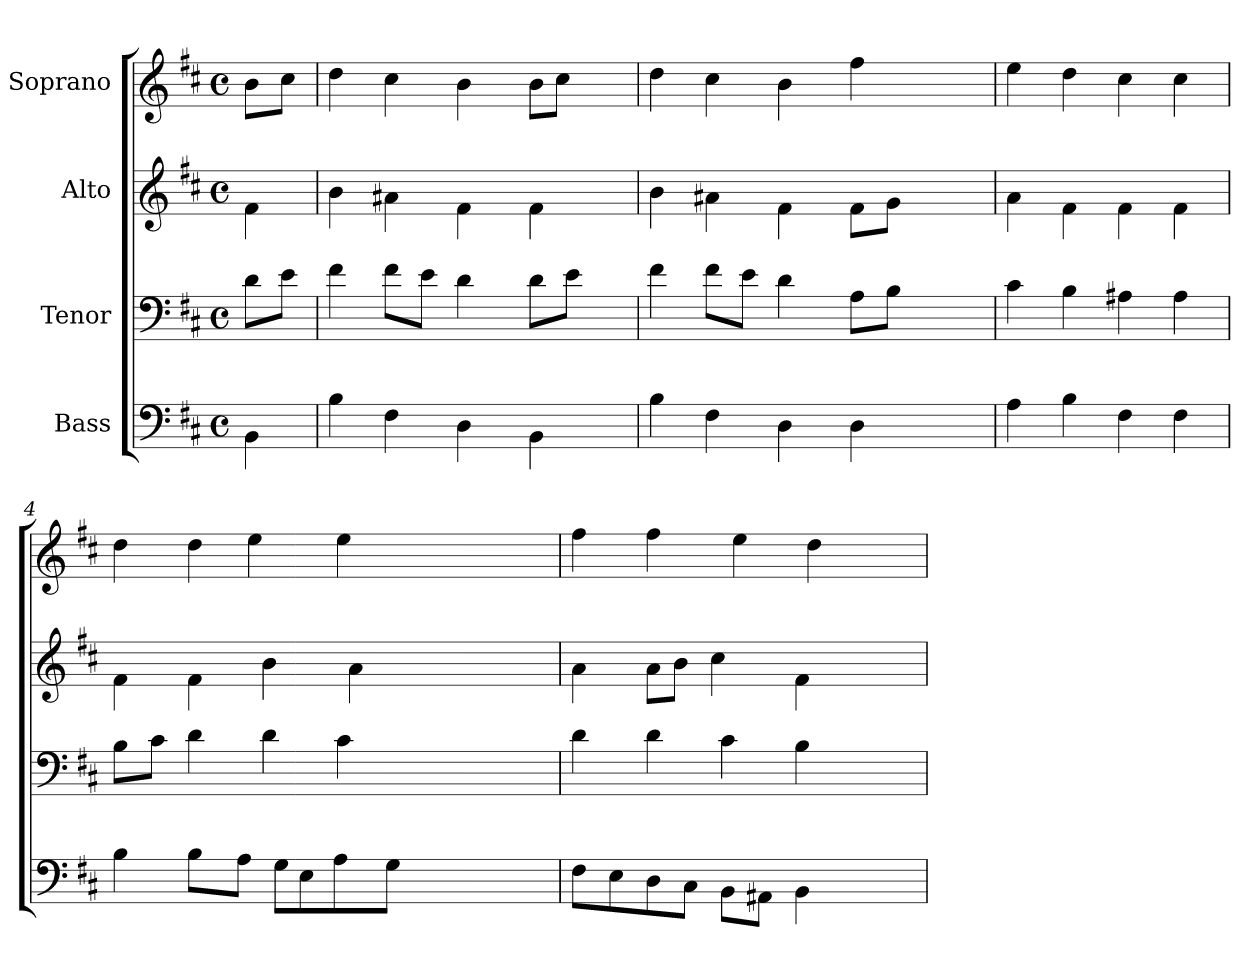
**kern	**text	**kern	**text	**kern	**text	**kern	**text
*part4	*part4	*part3	*part3	*part2	*part2	*part1	*part1
*staff4	*staff4	*staff3	*staff3	*staff2	*staff2	*staff1	*staff1
*I"Bass	*	*I"Tenor	*	*I"Alto	*	*I"Soprano	*
*clefF4	*	*clefF4	*	*clefG2	*	*clefG2	*
*k[f#c#]	*	*k[f#c#]	*	*k[f#c#]	*	*k[f#c#]	*
*D:	*	*D:	*	*D:	*	*b:	*
*M4/4	*	*M4/4	*	*M4/4	*	*M4/4	*
*met(c)	*	*met(c)	*	*met(c)	*	*met(c)	*
=	=	=	=	=	=	=	=
*^	*	*	*	*	*	*	*
*	*	*	*^	*	*	*	*	*
*	*	*	*	*	*	*^	*	*	*
*	*	*	*	*	*	*	*	*	*^	*
8BByy	4BB\	.	8dJyy	8d\L	.	8f#yy	4f#\	.	8bJyy	8b\L	.
8BByy	.	9	8eJyy	8e\J	.	8f#yy	.	2	8cc#Jyy	8cc#\J	.
=1	=1	=1	=1	=1	=1	=1	=1	=1	=1	=1	=1
4Byy	4B\	.	4f#yy	4f#\	.	4byy	4b\	.	4ddyy	4dd\	.
8F#yy	4F#\	.	8f#Jyy	8f#\L	.	8a#yy	4a#X\	.	8cc#yy	4cc#\	.
8F#yy	.	.	8eJyy	8e\J	.	8a#yy	.	4	8cc#yy	.	.
8ryy	4D\	.	4dyy	4d\	.	4f#yy	4f#\	.	8ryy	4b\	.
4Dyy	.	↘6	.	.	.	.	.	.	4byy	.	↘4
.	4BB\	.	8dJyy	8d\L	.	8f#yy	4f#\	.	.	8b\L	.
8BByy	.	8	8eJyy	8e\J	.	8f#yy	.	2	8bJyy	8cc#\J	.
8BByy	8ryy	9	8ryy	8ryy	.	8ryy	8ryy	.	8cc#Jyy	8ryy	5
=2	=2	=2	=2	=2	=2	=2	=2	=2	=2	=2	=2
4Byy	4B\	.	4f#yy	4f#\	.	4byy	4b\	.	4ddyy	4dd\	.
8F#yy	4F#\	.	8f#Jyy	8f#\L	.	8a#yy	4a#X\	.	8cc#yy	4cc#\	.
8F#yy	.	.	8eJyy	8e\J	.	8a#yy	.	4	8cc#yy	.	.
8ryy	4D\	.	4dyy	4d\	.	4f#yy	4f#\	.	8ryy	4b\	.
4Dyy	.	↘6	.	.	.	.	.	.	4byy	.	↘4
.	4D\	.	8AJyy	8A\L	.	8f#Jyy	8f#\L	.	.	4ff#\	.
8Dyy	.	10	8BJyy	8B\J	.	8gJyy	8g\J	.	8ff#yy	.	8
8Dyy	4ryy	.	4ryy	4ryy	.	4ryy	4ryy	.	8ff#yy	8ryy	7
8ryy	.	.	.	.	.	.	.	.	8ryy	8ryy	.
=3	=3	=3	=3	=3	=3	=3	=3	=3	=3	=3	=3
4Ayy	4A\	.	4c#yy	4c#\	.	4ayy	4a\	.	4eeyy	4ee\	.
4Byy	4B\	.	4Byy	4B\	.	4f#yy	4f#\	.	4ddyy	4dd\	.
4F#yy	4F#\	.	4A#yy	4A#X\	.	4f#yy	4f#\	.	4cc#yy	4cc#\	.
4F#yy	4F#\	.	4A#yy	4A#\	.	4f#yy	4f#\	.	4cc#yy	4cc#\	.
=4	=4	=4	=4	=4	=4	=4	=4	=4	=4	=4	=4
8Byy	4B\	.	8BJyy	8B\L	.	8f#yy	4f#\	.	8ddyy	4dd\	.
8Byy	.	.	8c#Jyy	8c#\J	.	8f#yy	.	4	8ddyy	.	.
8ryy	8B\L	.	8dyy	4d\	.	8f#yy	4f#\	.	8ryy	4dd\	.
8BJyy	8A\J	.	8dyy	.	4	8f#yy	.	.	8ddyy	.	.
8AJyy	8G\L	.	8dyy	4d\	.	8ryy	4b\	.	8ddyy	4ee\	.
8GJyy	8E\	.	8dyy	.	7	8byy	.	6	8ryy	.	.
8EJyy	8A\	.	8c#yy	4c#\	.	8byy	4a\	.	8eeyy	4ee\	.
8AJyy	8G\J	.	8c#yy	.	4	8ryy	.	.	8eeyy	.	.
8GJyy	4.ryy	6	2ryy	2ryy	.	8ayy	8ryy	=6	8ryy	2ryy	.
4.ryy	.	.	.	.	.	8ayy	4.ryy	.	8eeyy	.	5
.	.	.	.	.	.	8ryy	.	.	8eeyy	.	.
.	8ryy	.	.	.	.	8ryy	.	.	8ryy	.	.
=5	=5	=5	=5	=5	=5	=5	=5	=5	=5	=5	=5
8F#Jyy	8F#\L	.	8dyy	4d\	.	8ayy	4a\	.	8ff#yy	4ff#\	.
8EJyy	8E\	.	8dyy	.	7	8ayy	.	.	8ff#yy	.	.
8DJyy	8D\	.	8dyy	4d\	.	8ryy	8a\L	.	8ryy	4ff#\	.
8C#Jyy	8C#\J	.	8dyy	.	9	8aJyy	8b\J	.	8ff#yy	.	.
8BBJyy	8BB\L	.	8c#yy	4c#\	.	8bJyy	4cc#\	.	8ff#yy	4ee\	.
8AA#Jyy	8AA#X\J	.	8c#yy	.	10	8cc#yy	.	<8	8eeyy	.	>3
4BByy	4BB\	.	4Byy	4B\	.	8cc#yy	4f#\	.	8eeyy	4dd\	.
.	.	.	.	.	.	8ryy	.	.	8ryy	.	.
4ryy	4ryy	.	4ryy	4ryy	.	4f#yy	4ryy	↘5	4ddyy	4ryy	↘6
*v	*v	*	*	*	*	*v	*v	*	*v	*v	*
*	*	*v	*v	*	*	*	*	*
=	=	=	=	=	=	=	=
*-	*-	*-	*-	*-	*-	*-	*-
